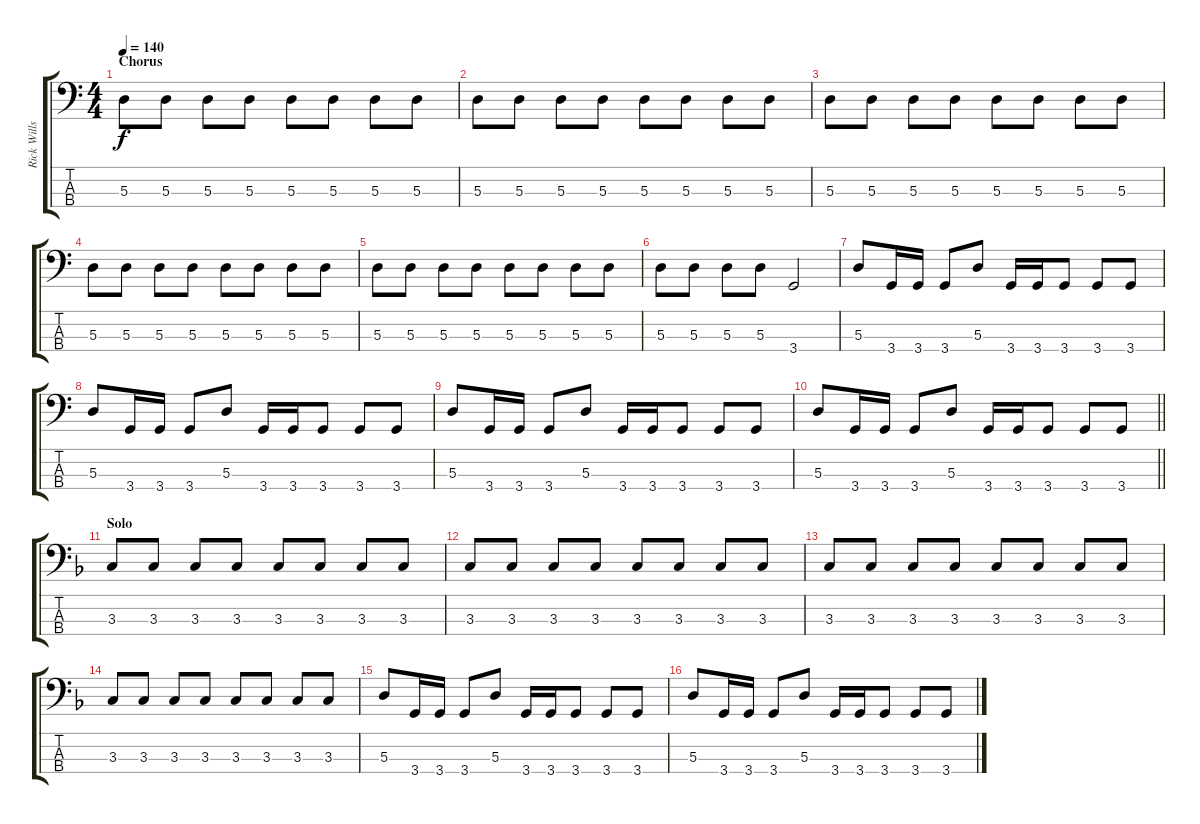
\track ("Rick Wills (Bass)" "Rick Wills") {instrument electricbassfinger}
\staff {score tabs}
\tuning (G2 D2 A1 E1) {hide}
\ts (4 4)
\section ("" "Chorus")
\tempo 140
\clef f4
\ks c
5.3.8{dy f} 5.3.8 5.3.8 5.3.8 5.3.8 5.3.8 5.3.8 5.3.8 |
5.3.8 5.3.8 5.3.8 5.3.8 5.3.8 5.3.8 5.3.8 5.3.8 |
5.3.8 5.3.8 5.3.8 5.3.8 5.3.8 5.3.8 5.3.8 5.3.8 |
5.3.8 5.3.8 5.3.8 5.3.8 5.3.8 5.3.8 5.3.8 5.3.8 |
5.3.8 5.3.8 5.3.8 5.3.8 5.3.8 5.3.8 5.3.8 5.3.8 |
5.3.8 5.3.8 5.3.8 5.3.8 3.4.2 |
5.3.8 3.4.16 3.4.16 3.4.8 5.3.8 3.4.16 3.4.16 3.4.8 3.4.8 3.4.8 |
5.3.8 3.4.16 3.4.16 3.4.8 5.3.8 3.4.16 3.4.16 3.4.8 3.4.8 3.4.8 |
5.3.8 3.4.16 3.4.16 3.4.8 5.3.8 3.4.16 3.4.16 3.4.8 3.4.8 3.4.8 |
\barLineRight lightlight
5.3.8 3.4.16 3.4.16 3.4.8 5.3.8 3.4.16 3.4.16 3.4.8 3.4.8 3.4.8 |
\section ("" "Solo")
\ks f
3.3.8 3.3.8 3.3.8 3.3.8 3.3.8 3.3.8 3.3.8 3.3.8 |
3.3.8 3.3.8 3.3.8 3.3.8 3.3.8 3.3.8 3.3.8 3.3.8 |
3.3.8 3.3.8 3.3.8 3.3.8 3.3.8 3.3.8 3.3.8 3.3.8 |
3.3.8 3.3.8 3.3.8 3.3.8 3.3.8 3.3.8 3.3.8 3.3.8 |
5.3.8 3.4.16 3.4.16 3.4.8 5.3.8 3.4.16 3.4.16 3.4.8 3.4.8 3.4.8 |
5.3.8 3.4.16 3.4.16 3.4.8 5.3.8 3.4.16 3.4.16 3.4.8 3.4.8 3.4.8
